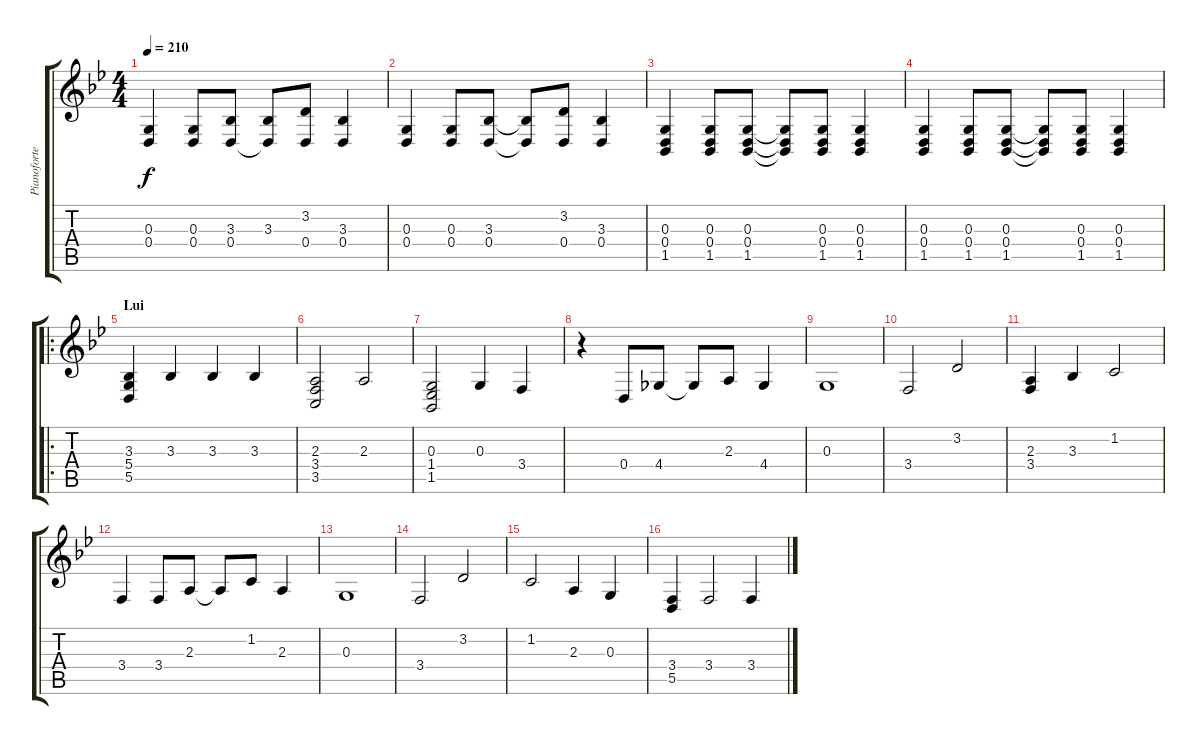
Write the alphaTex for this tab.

\track ("Pianoforte" "Pianoforte") {instrument brightacousticpiano}
\staff {score tabs}
\tuning (E4 B3 G3 D3 A2 E2) {hide}
\ts (4 4)
\tempo 210
\clef g2
\ks bb
(0.3 0.4).4{dy f instrument brightacousticpiano} (0.3 0.4).8 (3.3 0.4).8 (3.3 0.4{t}).8 (3.2 0.4).8 (3.3 0.4).4 |
(0.3 0.4).4 (0.3 0.4).8 (3.3 0.4).8 (3.3{t} 0.4{t}).8 (3.2 0.4).8 (3.3 0.4).4 |
(0.3 0.4 1.5).4 (0.3 0.4 1.5).8 (0.3 0.4 1.5).8 (0.3{t} 0.4{t} 1.5{t}).8 (0.3 0.4 1.5).8 (0.3 0.4 1.5).4 |
(0.3 0.4 1.5).4 (0.3 0.4 1.5).8 (0.3 0.4 1.5).8 (0.3{t} 0.4{t} 1.5{t}).8 (0.3 0.4 1.5).8 (0.3 0.4 1.5).4 |
\ro
\section ("" "Lui")
(3.3 5.4 5.5).4 3.3.4 3.3.4 3.3.4 |
(2.3 3.4 3.5).2 2.3.2 |
(0.3 1.4 1.5).2 0.3.4 3.4.4 |
r.4 0.4.8 4.4.8 4.4{t}.8 2.3.8 4.4.4 |
0.3.1 |
3.4.2 3.2.2 |
(2.3 3.4).4 3.3.4 1.2.2 |
3.4.4 3.4.8 2.3.8 2.3{t}.8 1.2.8 2.3.4 |
0.3.1 |
3.4.2 3.2.2 |
1.2.2 2.3.4 0.3.4 |
(3.4 5.5).4 3.4.2 3.4.4
